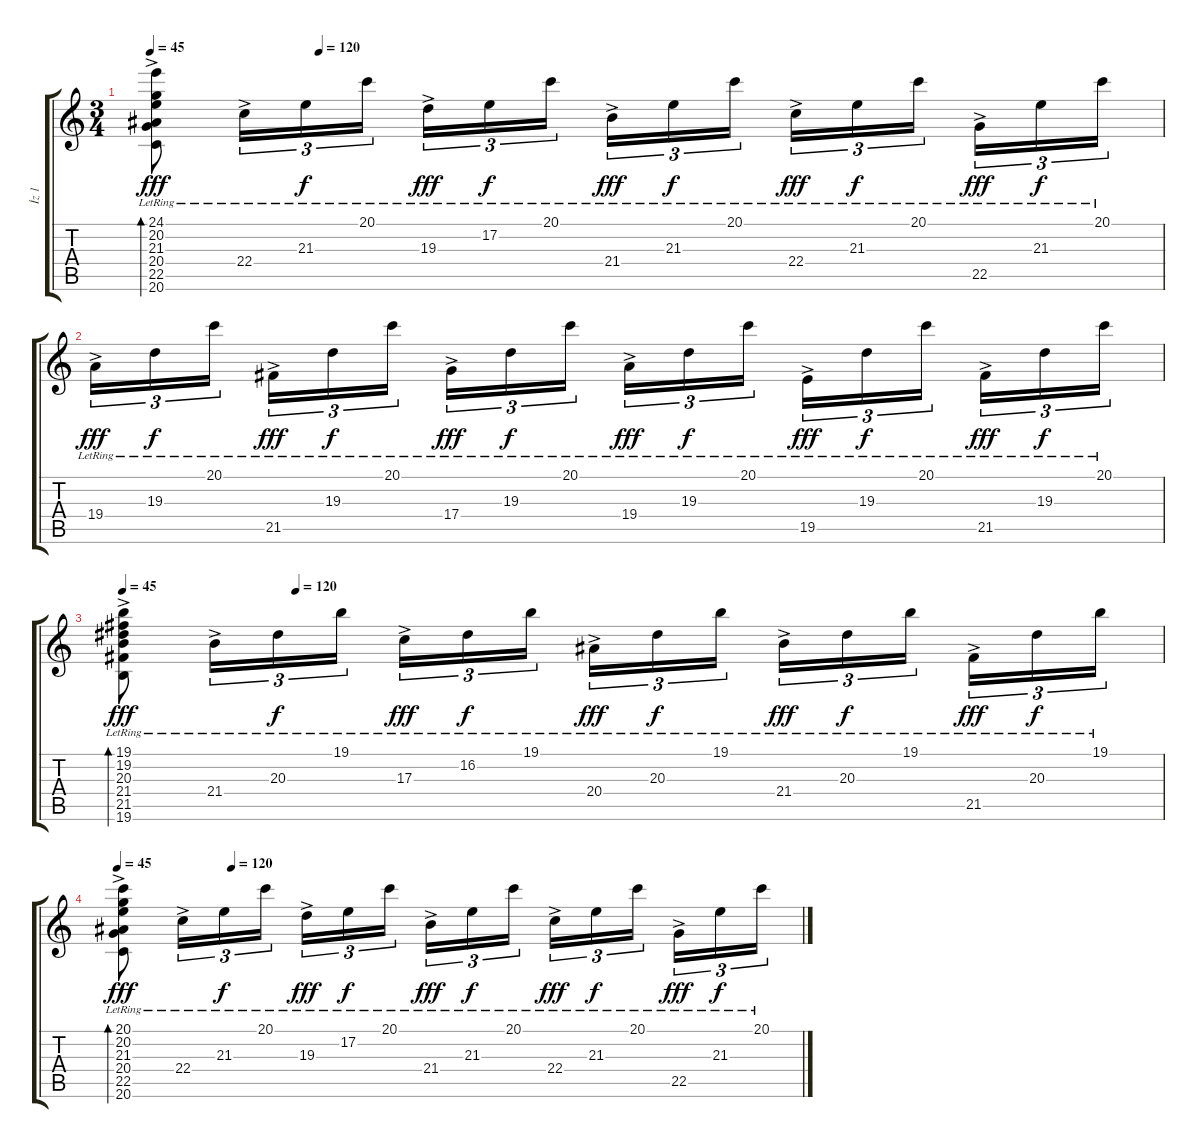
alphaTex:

\track ("İz 1" "İz 1") {instrument stringensemble1}
\staff {score tabs}
\tuning (E4 B3 G3 D3 A2 E2) {hide}
\ts (3 4)
\tempo 45
\tempo (120 0.16666666666666666)
\clef g2
\ks c
(24.1{ac} 20.2{ac lr} 21.3{ac lr} 20.4{ac} 22.5{ac} 20.6{ac lr}).8{bd 120 dy fff} 22.4{ac lr}.16{tu (3 2)} 21.3{lr}.16{tu (3 2) dy f} 20.1{lr}.16{tu (3 2)} 19.3{ac lr}.16{tu (3 2) dy fff} 17.2{lr}.16{tu (3 2) dy f} 20.1{lr}.16{tu (3 2)} 21.4{ac lr}.16{tu (3 2) dy fff} 21.3{lr}.16{tu (3 2) dy f} 20.1{lr}.16{tu (3 2)} 22.4{ac lr}.16{tu (3 2) dy fff} 21.3{lr}.16{tu (3 2) dy f} 20.1{lr}.16{tu (3 2)} 22.5{ac lr}.16{tu (3 2) dy fff} 21.3{lr}.16{tu (3 2) dy f} 20.1{lr}.16{tu (3 2)} |
19.4{ac lr}.16{tu (3 2) dy fff} 19.3{lr}.16{tu (3 2) dy f} 20.1{lr}.16{tu (3 2)} 21.5{ac lr}.16{tu (3 2) dy fff} 19.3{lr}.16{tu (3 2) dy f} 20.1{lr}.16{tu (3 2)} 17.4{ac lr}.16{tu (3 2) dy fff} 19.3{lr}.16{tu (3 2) dy f} 20.1{lr}.16{tu (3 2)} 19.4{ac lr}.16{tu (3 2) dy fff} 19.3{lr}.16{tu (3 2) dy f} 20.1{lr}.16{tu (3 2)} 19.5{ac lr}.16{tu (3 2) dy fff} 19.3{lr}.16{tu (3 2) dy f} 20.1{lr}.16{tu (3 2)} 21.5{ac lr}.16{tu (3 2) dy fff} 19.3{lr}.16{tu (3 2) dy f} 20.1{lr}.16{tu (3 2)} |
\tempo 45
\tempo (120 0.16666666666666666)
(19.1{ac lr} 19.2{ac lr} 20.3{ac lr} 21.4{ac} 21.5{ac} 19.6{ac lr}).8{bd 120 dy fff} 21.4{ac lr}.16{tu (3 2)} 20.3{lr}.16{tu (3 2) dy f} 19.1{lr}.16{tu (3 2)} 17.3{ac lr}.16{tu (3 2) dy fff} 16.2{lr}.16{tu (3 2) dy f} 19.1{lr}.16{tu (3 2)} 20.4{ac lr}.16{tu (3 2) dy fff} 20.3{lr}.16{tu (3 2) dy f} 19.1{lr}.16{tu (3 2)} 21.4{ac lr}.16{tu (3 2) dy fff} 20.3{lr}.16{tu (3 2) dy f} 19.1{lr}.16{tu (3 2)} 21.5{ac lr}.16{tu (3 2) dy fff} 20.3{lr}.16{tu (3 2) dy f} 19.1{lr}.16{tu (3 2)} |
\tempo 45
\tempo (120 0.16666666666666666)
(20.1{ac lr} 20.2{ac lr} 21.3{ac lr} 20.4{ac} 22.5{ac} 20.6{ac lr}).8{bd 120 dy fff} 22.4{ac lr}.16{tu (3 2)} 21.3{lr}.16{tu (3 2) dy f} 20.1{lr}.16{tu (3 2)} 19.3{ac lr}.16{tu (3 2) dy fff} 17.2{lr}.16{tu (3 2) dy f} 20.1{lr}.16{tu (3 2)} 21.4{ac lr}.16{tu (3 2) dy fff} 21.3{lr}.16{tu (3 2) dy f} 20.1{lr}.16{tu (3 2)} 22.4{ac lr}.16{tu (3 2) dy fff} 21.3{lr}.16{tu (3 2) dy f} 20.1{lr}.16{tu (3 2)} 22.5{ac lr}.16{tu (3 2) dy fff} 21.3{lr}.16{tu (3 2) dy f} 20.1{lr}.16{tu (3 2)}
